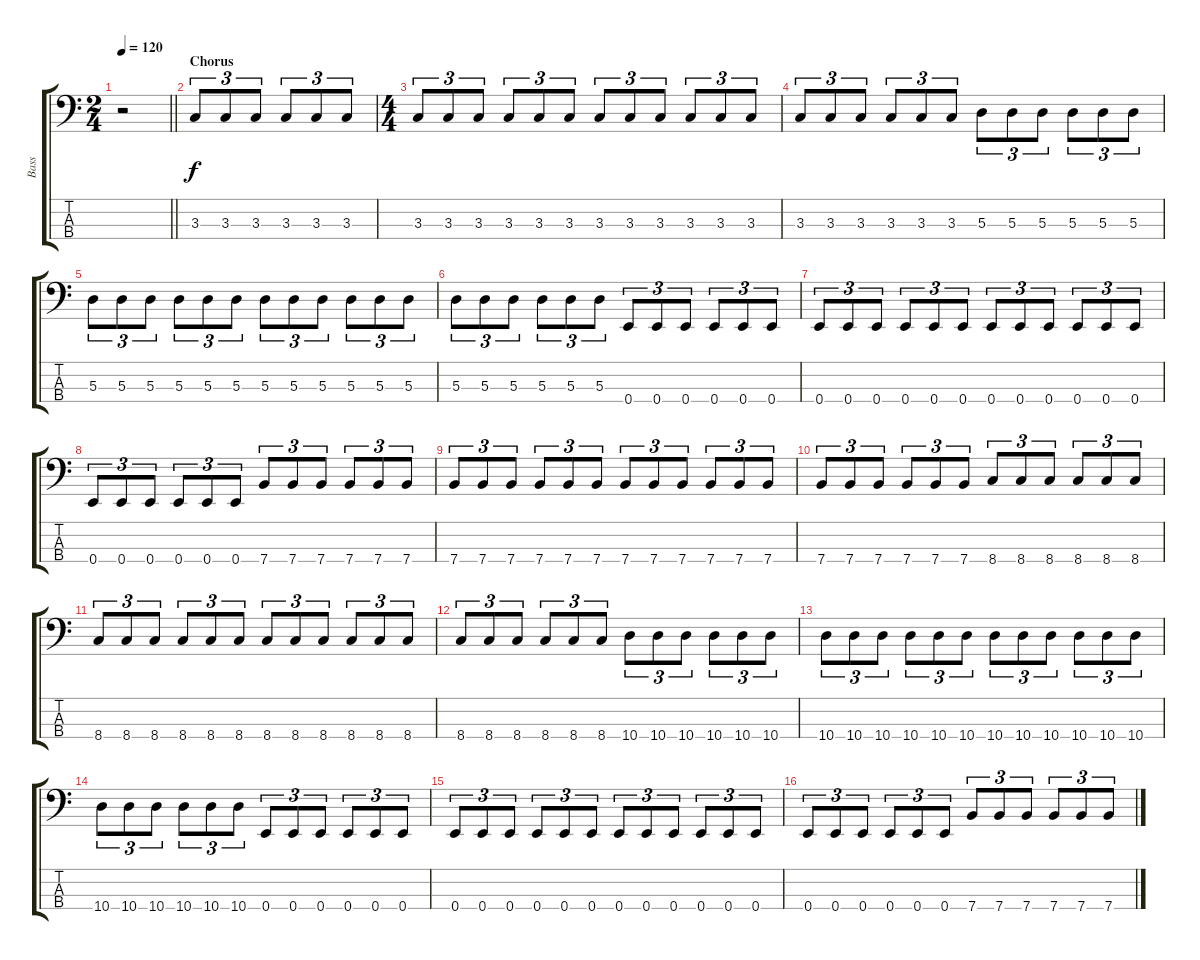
\track ("Bass" "Bass") {instrument electricbasspick}
\staff {score tabs}
\tuning (G2 D2 A1 E1) {hide}
\ts (2 4)
\tempo 120
\clef f4
\barLineRight lightlight
\ks c
r.2{dy f} |
\section ("" "Chorus")
3.3.8{tu (3 2)} 3.3.8{tu (3 2)} 3.3.8{tu (3 2)} 3.3.8{tu (3 2)} 3.3.8{tu (3 2)} 3.3.8{tu (3 2)} |
\ts (4 4)
3.3.8{tu (3 2)} 3.3.8{tu (3 2)} 3.3.8{tu (3 2)} 3.3.8{tu (3 2)} 3.3.8{tu (3 2)} 3.3.8{tu (3 2)} 3.3.8{tu (3 2)} 3.3.8{tu (3 2)} 3.3.8{tu (3 2)} 3.3.8{tu (3 2)} 3.3.8{tu (3 2)} 3.3.8{tu (3 2)} |
3.3.8{tu (3 2)} 3.3.8{tu (3 2)} 3.3.8{tu (3 2)} 3.3.8{tu (3 2)} 3.3.8{tu (3 2)} 3.3.8{tu (3 2)} 5.3.8{tu (3 2)} 5.3.8{tu (3 2)} 5.3.8{tu (3 2)} 5.3.8{tu (3 2)} 5.3.8{tu (3 2)} 5.3.8{tu (3 2)} |
5.3.8{tu (3 2)} 5.3.8{tu (3 2)} 5.3.8{tu (3 2)} 5.3.8{tu (3 2)} 5.3.8{tu (3 2)} 5.3.8{tu (3 2)} 5.3.8{tu (3 2)} 5.3.8{tu (3 2)} 5.3.8{tu (3 2)} 5.3.8{tu (3 2)} 5.3.8{tu (3 2)} 5.3.8{tu (3 2)} |
5.3.8{tu (3 2)} 5.3.8{tu (3 2)} 5.3.8{tu (3 2)} 5.3.8{tu (3 2)} 5.3.8{tu (3 2)} 5.3.8{tu (3 2)} 0.4.8{tu (3 2)} 0.4.8{tu (3 2)} 0.4.8{tu (3 2)} 0.4.8{tu (3 2)} 0.4.8{tu (3 2)} 0.4.8{tu (3 2)} |
0.4.8{tu (3 2)} 0.4.8{tu (3 2)} 0.4.8{tu (3 2)} 0.4.8{tu (3 2)} 0.4.8{tu (3 2)} 0.4.8{tu (3 2)} 0.4.8{tu (3 2)} 0.4.8{tu (3 2)} 0.4.8{tu (3 2)} 0.4.8{tu (3 2)} 0.4.8{tu (3 2)} 0.4.8{tu (3 2)} |
0.4.8{tu (3 2)} 0.4.8{tu (3 2)} 0.4.8{tu (3 2)} 0.4.8{tu (3 2)} 0.4.8{tu (3 2)} 0.4.8{tu (3 2)} 7.4.8{tu (3 2)} 7.4.8{tu (3 2)} 7.4.8{tu (3 2)} 7.4.8{tu (3 2)} 7.4.8{tu (3 2)} 7.4.8{tu (3 2)} |
7.4.8{tu (3 2)} 7.4.8{tu (3 2)} 7.4.8{tu (3 2)} 7.4.8{tu (3 2)} 7.4.8{tu (3 2)} 7.4.8{tu (3 2)} 7.4.8{tu (3 2)} 7.4.8{tu (3 2)} 7.4.8{tu (3 2)} 7.4.8{tu (3 2)} 7.4.8{tu (3 2)} 7.4.8{tu (3 2)} |
7.4.8{tu (3 2)} 7.4.8{tu (3 2)} 7.4.8{tu (3 2)} 7.4.8{tu (3 2)} 7.4.8{tu (3 2)} 7.4.8{tu (3 2)} 8.4.8{tu (3 2)} 8.4.8{tu (3 2)} 8.4.8{tu (3 2)} 8.4.8{tu (3 2)} 8.4.8{tu (3 2)} 8.4.8{tu (3 2)} |
8.4.8{tu (3 2)} 8.4.8{tu (3 2)} 8.4.8{tu (3 2)} 8.4.8{tu (3 2)} 8.4.8{tu (3 2)} 8.4.8{tu (3 2)} 8.4.8{tu (3 2)} 8.4.8{tu (3 2)} 8.4.8{tu (3 2)} 8.4.8{tu (3 2)} 8.4.8{tu (3 2)} 8.4.8{tu (3 2)} |
8.4.8{tu (3 2)} 8.4.8{tu (3 2)} 8.4.8{tu (3 2)} 8.4.8{tu (3 2)} 8.4.8{tu (3 2)} 8.4.8{tu (3 2)} 10.4.8{tu (3 2)} 10.4.8{tu (3 2)} 10.4.8{tu (3 2)} 10.4.8{tu (3 2)} 10.4.8{tu (3 2)} 10.4.8{tu (3 2)} |
10.4.8{tu (3 2)} 10.4.8{tu (3 2)} 10.4.8{tu (3 2)} 10.4.8{tu (3 2)} 10.4.8{tu (3 2)} 10.4.8{tu (3 2)} 10.4.8{tu (3 2)} 10.4.8{tu (3 2)} 10.4.8{tu (3 2)} 10.4.8{tu (3 2)} 10.4.8{tu (3 2)} 10.4.8{tu (3 2)} |
10.4.8{tu (3 2)} 10.4.8{tu (3 2)} 10.4.8{tu (3 2)} 10.4.8{tu (3 2)} 10.4.8{tu (3 2)} 10.4.8{tu (3 2)} 0.4.8{tu (3 2)} 0.4.8{tu (3 2)} 0.4.8{tu (3 2)} 0.4.8{tu (3 2)} 0.4.8{tu (3 2)} 0.4.8{tu (3 2)} |
0.4.8{tu (3 2)} 0.4.8{tu (3 2)} 0.4.8{tu (3 2)} 0.4.8{tu (3 2)} 0.4.8{tu (3 2)} 0.4.8{tu (3 2)} 0.4.8{tu (3 2)} 0.4.8{tu (3 2)} 0.4.8{tu (3 2)} 0.4.8{tu (3 2)} 0.4.8{tu (3 2)} 0.4.8{tu (3 2)} |
0.4.8{tu (3 2)} 0.4.8{tu (3 2)} 0.4.8{tu (3 2)} 0.4.8{tu (3 2)} 0.4.8{tu (3 2)} 0.4.8{tu (3 2)} 7.4.8{tu (3 2)} 7.4.8{tu (3 2)} 7.4.8{tu (3 2)} 7.4.8{tu (3 2)} 7.4.8{tu (3 2)} 7.4.8{tu (3 2)}
